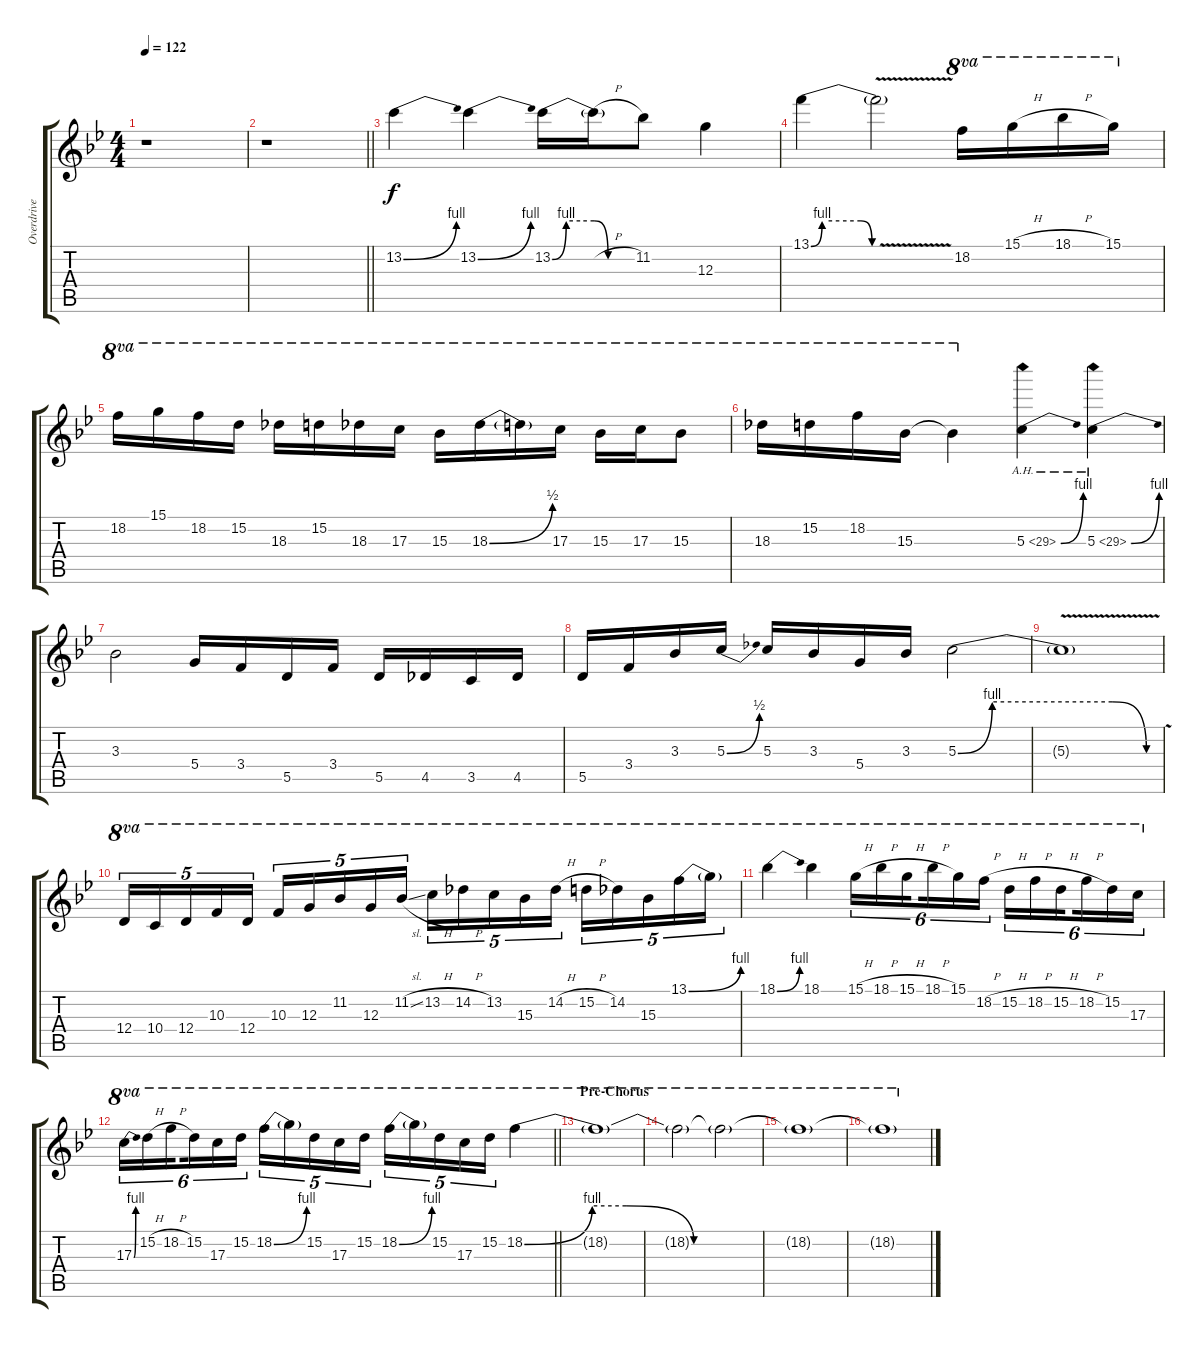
\track ("Overdrive" "Overdrive") {instrument overdrivenguitar}
\staff {score tabs}
\tuning (E4 B3 G3 D3 A2 E2) {hide}
\ts (4 4)
\tempo 122
\clef g2
\ks bb
r.1{dy f} |
\barLineRight lightlight
r.1 |
13.2{be (bend 0 0 60 4)}.4 13.2{be (bend 0 0 60 4)}.4 13.2{be (custom 0 0 10 4 20 4 30 4 40 0 60 0)}.16 13.2{h t}.16 11.2.8 12.3.4 |
13.1{be (custom 0 0 10 4 45 4 55 0 60 0)}.4 13.1{v t}.2 18.2.16{ot 8va} 15.1{h}.16{ot 8va} 18.1{h}.16{ot 8va} 15.1.16{ot 8va} |
18.2.16{ot 8va} 15.1.16{ot 8va} 18.2.16{ot 8va} 15.2.16{ot 8va} 18.3.16{ot 8va} 15.2.16{ot 8va} 18.3.16{ot 8va} 17.3.16{ot 8va} 15.3.16{ot 8va} 18.3{be (bend 0 0 60 2)}.16{ot 8va} 18.3{t}.16{ot 8va} 17.3.16{ot 8va} 15.3.16{ot 8va} 17.3.16{ot 8va} 15.3.8{ot 8va} |
18.3.16{ot 8va} 15.2.16{ot 8va} 18.2.16{ot 8va} 15.3.16{ot 8va} 15.3{t}.4{ot 8va} 5.3{be (bend 0 0 60 4) ah 24}.4 5.3{be (bend 0 0 60 4) ah 24}.4 |
3.3.2 5.4.16 3.4.16 5.5.16 3.4.16 5.5.16 4.5.16 3.5.16 4.5.16 |
5.5.16 3.4.16 3.3.16 5.3{be (bend 0 0 60 2)}.16 5.3.16 3.3.16 5.4.16 3.3.16 5.3{be (custom 0 0 10 4 45 4 55 0 60 0)}.2 |
5.3{v t}.1 |
12.4.16{tu (5 4) ot 8va} 10.4.16{tu (5 4) ot 8va} 12.4.16{tu (5 4) ot 8va} 10.3.16{tu (5 4) ot 8va} 12.4.16{tu (5 4) ot 8va} 10.3.16{tu (5 4) ot 8va} 12.3.16{tu (5 4) ot 8va} 11.2.16{tu (5 4) ot 8va} 12.3.16{tu (5 4) ot 8va} 11.2{sl}.16{tu (5 4) ot 8va} 13.2{h}.16{tu (5 4) ot 8va} 14.2{h}.16{tu (5 4) ot 8va} 13.2.16{tu (5 4) ot 8va} 15.3.16{tu (5 4) ot 8va} 14.2{h}.16{tu (5 4) ot 8va} 15.2{h}.16{tu (5 4) ot 8va} 14.2.16{tu (5 4) ot 8va} 15.3.16{tu (5 4) ot 8va} 13.1{be (bend 0 0 60 4)}.16{tu (5 4) ot 8va} 13.1{t}.16{tu (5 4) ot 8va} |
18.1{be (bend 0 0 60 4)}.4{ot 8va} 18.1.4{ot 8va} 15.1{h}.16{tu (6 4) ot 8va} 18.1{h}.16{tu (6 4) ot 8va} 15.1{h}.16{tu (6 4) ot 8va beam splitsecondary} 18.1{h}.16{tu (6 4) ot 8va} 15.1.16{tu (6 4) ot 8va} 18.2{h}.16{tu (6 4) ot 8va} 15.2{h}.16{tu (6 4) ot 8va} 18.2{h}.16{tu (6 4) ot 8va} 15.2{h}.16{tu (6 4) ot 8va beam splitsecondary} 18.2{h}.16{tu (6 4) ot 8va} 15.2.16{tu (6 4) ot 8va} 17.3.16{tu (6 4) ot 8va} |
\barLineRight lightlight
17.3{be (bend 0 0 60 4)}.16{tu (6 4) ot 8va} 15.2{h}.16{tu (6 4) ot 8va} 18.2{h}.16{tu (6 4) ot 8va beam splitsecondary} 15.2.16{tu (6 4) ot 8va} 17.3.16{tu (6 4) ot 8va} 15.2.16{tu (6 4) ot 8va} 18.2{be (bend 0 0 60 4)}.16{tu (5 4) ot 8va} 18.2{t}.16{tu (5 4) ot 8va} 15.2.16{tu (5 4) ot 8va} 17.3.16{tu (5 4) ot 8va} 15.2.16{tu (5 4) ot 8va} 18.2{be (bend 0 0 60 4)}.16{tu (5 4) ot 8va} 18.2{t}.16{tu (5 4) ot 8va} 15.2.16{tu (5 4) ot 8va} 17.3.16{tu (5 4) ot 8va} 15.2.16{tu (5 4) ot 8va} 18.2{be (custom 0 0 10 4 15 4 25 0 60 0)}.4{ot 8va} |
\section ("" "Pre-Chorus")
18.2{t}.1{ot 8va} |
18.2{t}.2{ot 8va} 18.2{t}.2{ot 8va} |
18.2{t}.1{ot 8va} |
18.2{t}.1{ot 8va}
